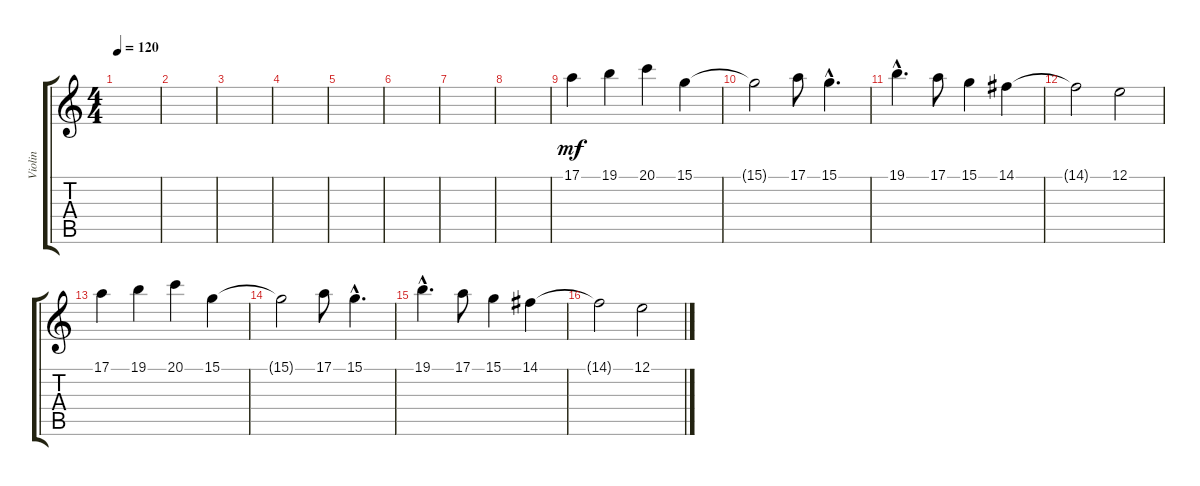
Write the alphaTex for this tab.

\track ("Violin" "Violin") {instrument violin}
\staff {score tabs}
\tuning (E4 B3 G3 D3 A2 E2) {hide}
\ts (4 4)
\tempo 120
\clef g2
\ks c
|
|
|
|
|
|
|
|
17.1.4{dy mf volume 10 balance 8} 19.1.4 20.1.4 15.1.4 |
15.1{t}.2 17.1.8 15.1{hac}.4{d} |
19.1{hac}.4{d} 17.1.8 15.1.4 14.1.4 |
14.1{t}.2 12.1.2 |
17.1.4 19.1.4 20.1.4 15.1.4 |
15.1{t}.2 17.1.8 15.1{hac}.4{d} |
19.1{hac}.4{d} 17.1.8 15.1.4 14.1.4 |
14.1{t}.2 12.1.2
